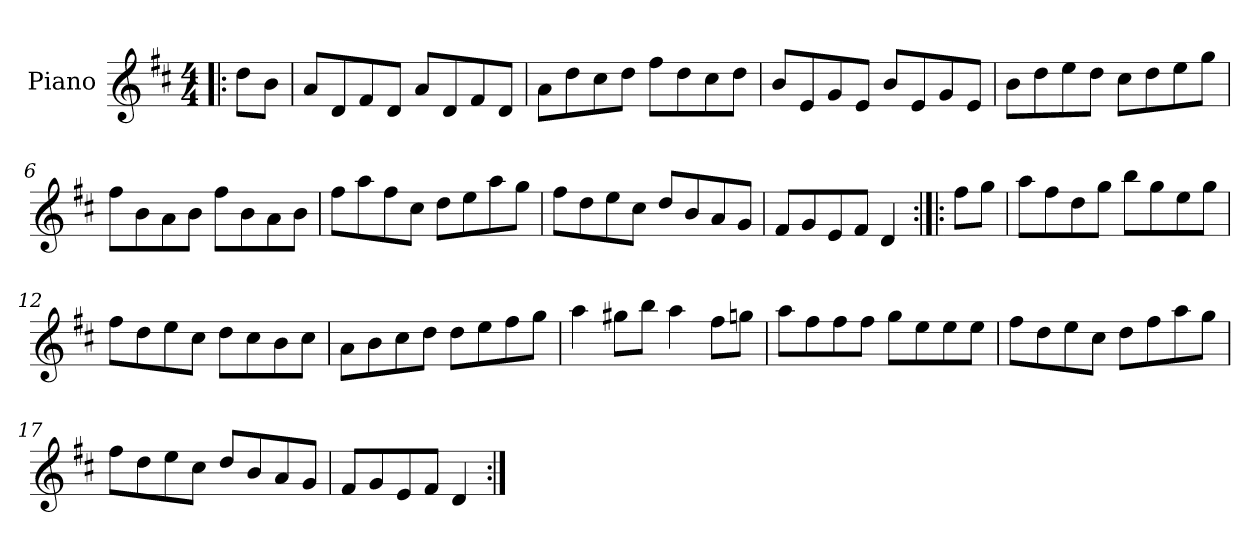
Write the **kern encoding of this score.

**kern
*part1
*staff1
*I"Piano
*I'Pno
*clefG2
*k[f#c#]
*D:
*M4/4
=1!|:
8dd\L
8b\J
=2
8a/L
8d/
8f#/
8d/J
8a/L
8d/
8f#/
8d/J
=3
8a\L
8dd\
8cc#\
8dd\J
8ff#\L
8dd\
8cc#\
8dd\J
=4
8b/L
8e/
8g/
8e/J
8b/L
8e/
8g/
8e/J
!!LO:LB:g=z
=5
8b\L
8dd\
8ee\
8dd\J
8cc#\L
8dd\
8ee\
8gg\J
=6
8ff#\L
8b\
8a\
8b\J
8ff#\L
8b\
8a\
8b\J
=7
8ff#\L
8aa\
8ff#\
8cc#\J
8dd\L
8ee\
8aa\
8gg\J
=8
8ff#\L
8dd\
8ee\
8cc#\J
8dd/L
8b/
8a/
8g/J
=9
8f#/L
8g/
8e/
8f#/J
4d/
!!LO:LB:g=z
=10:|!|:
8ff#\L
8gg\J
=11
8aa\L
8ff#\
8dd\
8gg\J
8bb\L
8gg\
8ee\
8gg\J
=12
8ff#\L
8dd\
8ee\
8cc#\J
8dd\L
8cc#\
8b\
8cc#\J
=13
8a\L
8b\
8cc#\
8dd\J
8dd\L
8ee\
8ff#\
8gg\J
=14
4aa\
8gg#X\L
8bb\J
4aa\
8ff#\L
8ggn\J
!!LO:LB:g=z
=15
8aa\L
8ff#\
8ff#\
8ff#\J
8gg\L
8ee\
8ee\
8ee\J
=16
8ff#\L
8dd\
8ee\
8cc#\J
8dd\L
8ff#\
8aa\
8gg\J
=17
8ff#\L
8dd\
8ee\
8cc#\J
8dd/L
8b/
8a/
8g/J
=18
8f#/L
8g/
8e/
8f#/J
4d/
=:|!
*-
